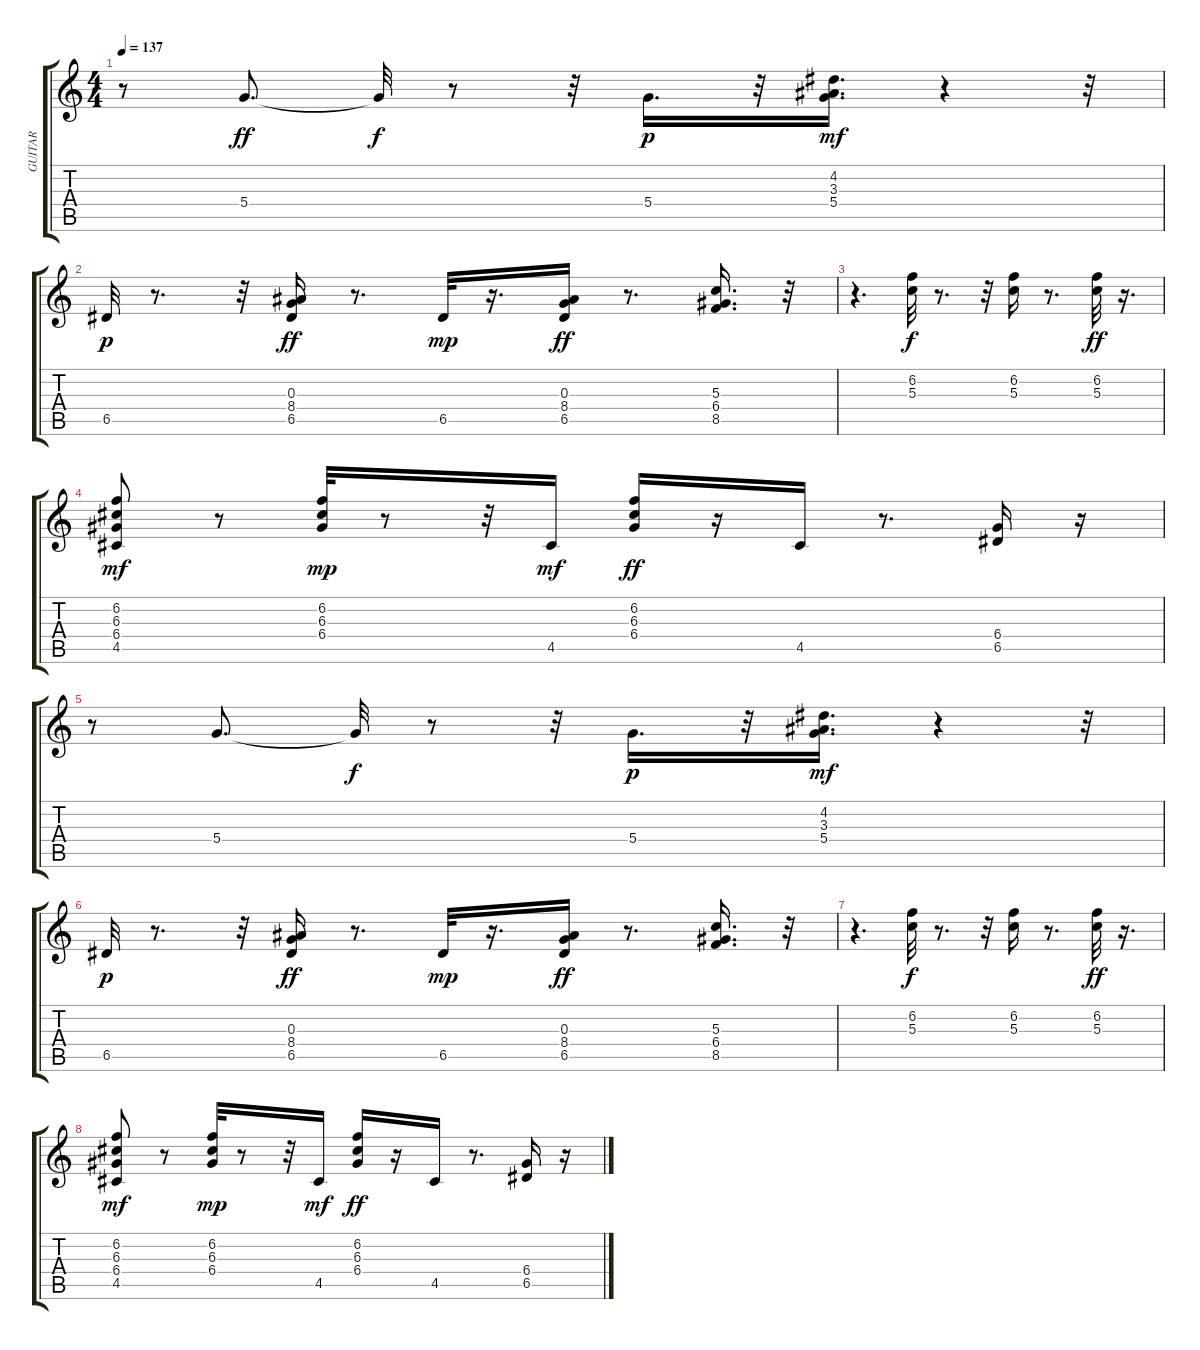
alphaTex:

\track ("GUITAR" "GUITAR") {instrument electricguitarjazz}
\staff {score tabs}
\tuning (E4 B3 G3 D3 A2 E2) {hide}
\ts (4 4)
\tempo 137
\clef g2
\ks c
r.8{dy ff} 5.4.8{d} 5.4{t}.32{dy f} r.8 r.32 5.4.16{d dy p} r.32 (4.2 3.3 5.4).16{d dy mf} r.4 r.32 |
6.5.32{dy p} r.8{d} r.32 (0.3 8.4 6.5).16{dy ff} r.8{d} 6.5.32{dy mp} r.16{d} (0.3 8.4 6.5).16{dy ff} r.8{d} (5.3 6.4 8.5).16{d} r.32 |
r.4{d} (6.2 5.3).32{dy f} r.8{d} r.32 (6.2 5.3).16 r.8{d} (6.2 5.3).32{dy ff} r.16{d} |
(6.2 6.3 6.4 4.5).8{dy mf} r.8 (6.2 6.3 6.4).32{dy mp} r.8 r.32 4.5.16{dy mf} (6.2 6.3 6.4).16{dy ff} r.16 4.5.16 r.8{d} (6.4 6.5).16 r.16 |
r.8 5.4.8{d} 5.4{t}.32{dy f} r.8 r.32 5.4.16{d dy p} r.32 (4.2 3.3 5.4).16{d dy mf} r.4 r.32 |
6.5.32{dy p} r.8{d} r.32 (0.3 8.4 6.5).16{dy ff} r.8{d} 6.5.32{dy mp} r.16{d} (0.3 8.4 6.5).16{dy ff} r.8{d} (5.3 6.4 8.5).16{d} r.32 |
r.4{d} (6.2 5.3).32{dy f} r.8{d} r.32 (6.2 5.3).16 r.8{d} (6.2 5.3).32{dy ff} r.16{d} |
(6.2 6.3 6.4 4.5).8{dy mf} r.8 (6.2 6.3 6.4).32{dy mp} r.8 r.32 4.5.16{dy mf} (6.2 6.3 6.4).16{dy ff} r.16 4.5.16 r.8{d} (6.4 6.5).16 r.16
